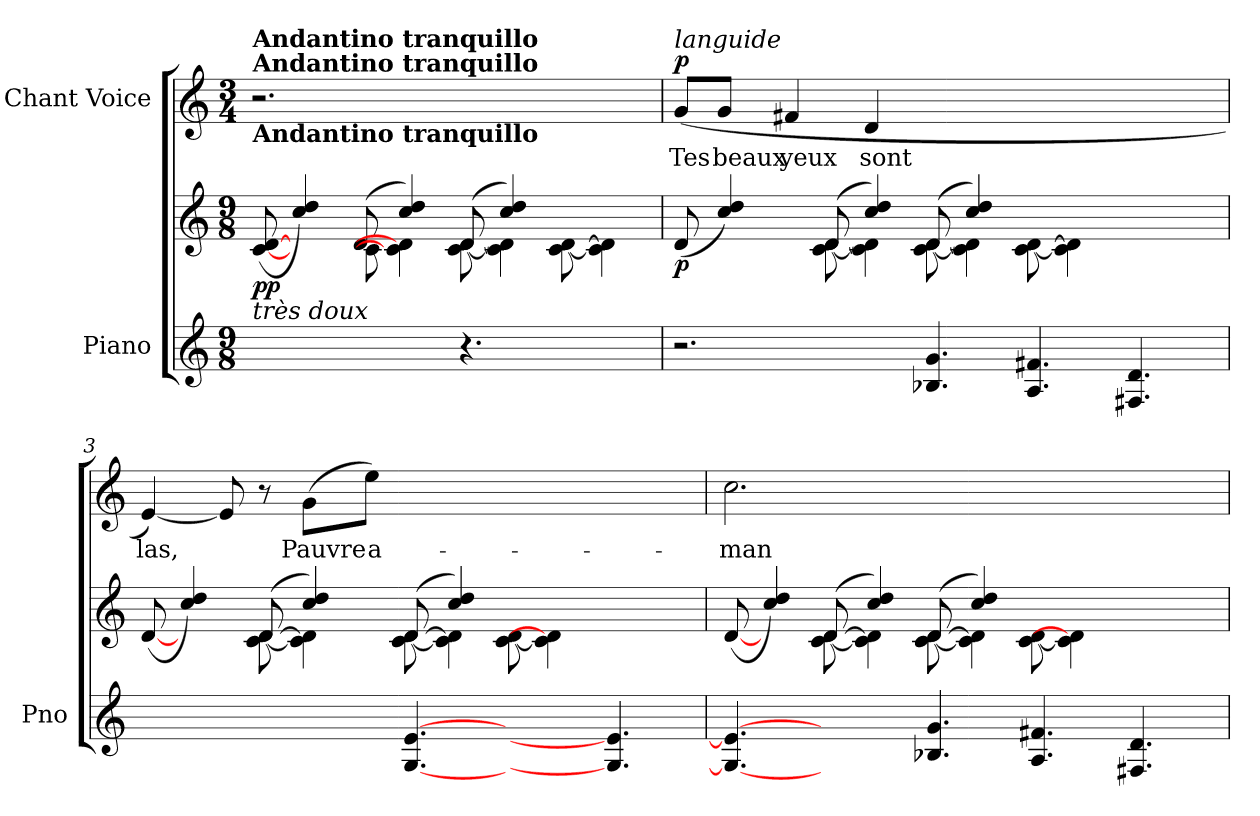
**kern	**kern	**dynam	**kern	**text	**dynam
*part2	*part2	*part2	*part1	*part1	*part1
*staff3	*staff2	*staff2/3	*staff1	*staff1	*staff1
*I"Piano	*	*	*I"Chant Voice	*	*
*I'Pno	*	*	*	*	*
*clefG2	*clefG2	*	*clefG2	*	*
*k[]	*k[]	*	*k[]	*	*
*M9/8	*M9/8	*	*M3/4	*	*
*MM68	*MM68	*	*MM68	*	*
=1	=1	=1	=1	=1	=1
*	*^	*	*	*	*
!	!	!	!	!LO:TX:b:B:t=Andantino tranquillo	!	!
!	!	!	!	!LO:TX:B:t=Andantino tranquillo	!	!
!	!	!	!	!LO:TX:a:B:t=Andantino tranquillo	!	!
!	!LO:TX:b:i:t=très doux	!	!	!	!	!
!	!	!	!LO:DY:b	!	!	!
2.ryy	(>[8c/ [8d/	4.ryy	pp	2.r	.	.
.	4cc/ 4dd/)	.	.	.	.	.
.	(>8d/	8c\	.	.	.	.
.	4cc/ 4dd/)	4c\] 4d\]	.	.	.	.
4.r	(>8d/	[8c\ [8d\	.	2.ryy	.	.
.	4cc/ 4dd/)	4c\] 4d\]	.	.	.	.
4.ryy	4.ryy	[8c\ [8d\	.	.	.	.
.	.	4c\] 4d\]	.	.	.	.
=2	=2	=2	=2	=2	=2	=2
!	!	!	!	!LO:TX:a:i:t=languide	!	!
!	!	!	!LO:DY:b	!	!LO:LY:b	!LO:DY:a
2.r	(>8d/	4.ryy	p	(>8g/L	Tes	p
!	!	!	!	!	!LO:LY:b	!
.	4cc/ 4dd/)	.	.	8g/J	beaux	.
!	!	!	!	!	!LO:LY:b	!
.	.	.	.	4f#X/	yeux	.
.	(>8d/	[8c\ [8d\	.	.	.	.
!	!	!	!	!	!LO:LY:b	!
.	4cc/ 4dd/)	4c\] 4d\]	.	4d/	sont	.
4.B-X/ 4.g/	(>8d/	[8c\ [8d\	.	1ryy	.	.
.	4cc/ 4dd/)	4c\] 4d\]	.	.	.	.
4.A/ 4.f#X/	4.ryy	[8c\ [8d\	.	.	.	.
.	.	4c\] 4d\]	.	.	.	.
4.F#X/ 4.d/	4.ryy	4.ryy	.	.	.	.
.	.	.	.	8ryy	.	.
=3	=3	=3	=3	=3	=3	=3
!	!	!	!	!	!LO:LY:b	!
2.ryy	(>[8d/	4.ryy	.	[4e/)	las,	.
.	4cc/ 4dd/)	.	.	.	.	.
.	.	.	.	8e/]	.	.
.	(>[8d/	[8c\ 8d\	.	8r	.	.
!	!	!	!	!	!LO:LY:b	!
.	4cc/ 4dd/)	4c\] 4d\]	.	(>8g\L	Pauvre	.
!	!	!	!	!	!LO:LY:b	!
.	.	.	.	8ee\J)	a-	.
[4.G/ [4.e/	(>[8d/	[8c\ 8d\	.	1ryy	.	.
.	4cc/ 4dd/)	4c\] 4d\]	.	.	.	.
4.ryy	4.ryy	[8c\ 8d\	.	.	.	.
.	.	4c\] 4d\]	.	.	.	.
4.G/] 4.e/]	4.ryy	4.ryy	.	.	.	.
.	.	.	.	8ryy	.	.
!!LO:LB:g=z
=4	=4	=4	=4	=4	=4	=4
!	!	!	!	!	!LO:LY:b	!
4.G/_ 4.e/_	(>[8d/	4.ryy	.	2.cc\	-man-	.
.	4cc/ 4dd/)	.	.	.	.	.
4.ryy	(>[8d/	[8c\ 8d\	.	.	.	.
.	4cc/ 4dd/)	4c\] 4d\]	.	.	.	.
4.B-X/ 4.g/	(>[8d/	[8c\ 8d\	.	1ryy	.	.
.	4cc/ 4dd/)	4c\] 4d\]	.	.	.	.
4.A/ 4.f#X/	4.ryy	[8c\ 8d\	.	.	.	.
.	.	4c\] 4d\]	.	.	.	.
4.F#X/ 4.d/	4.ryy	4.ryy	.	.	.	.
.	.	.	.	8ryy	.	.
*	*v	*v	*	*	*	*
=	=	=	=	=	=
*-	*-	*-	*-	*-	*-
